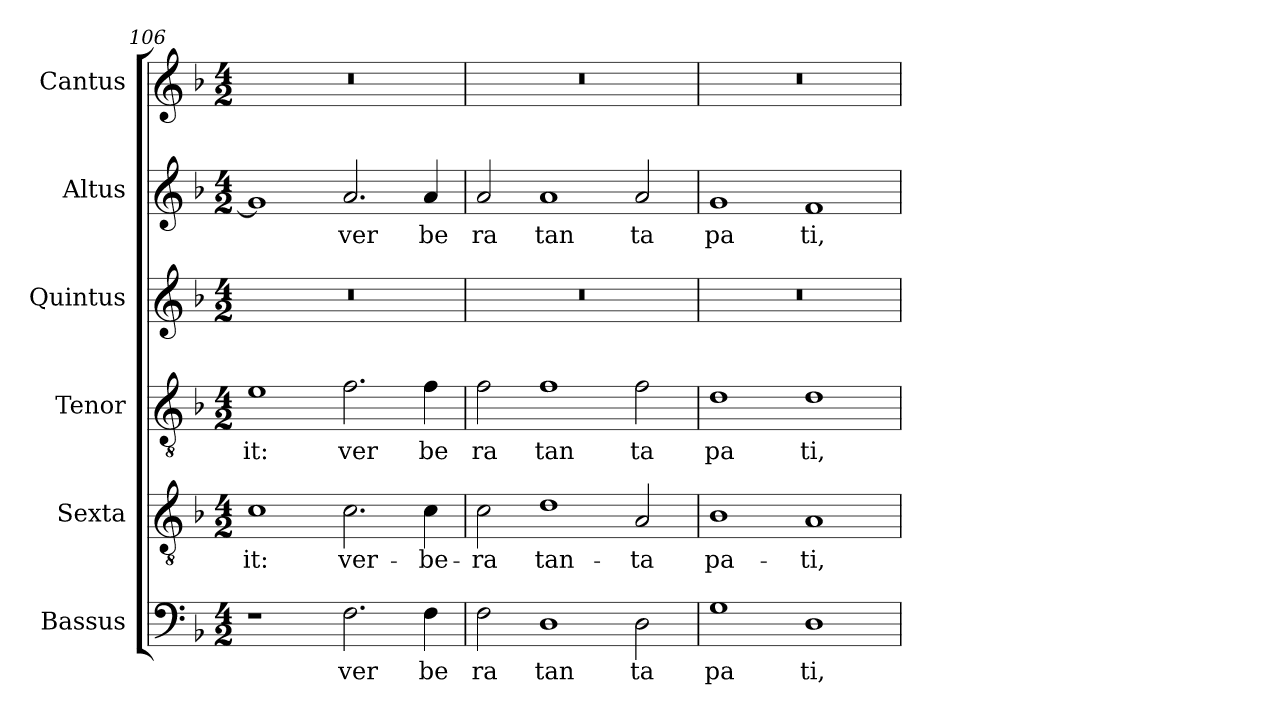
**kern	**text	**kern	**text	**kern	**text	**kern	**kern	**text	**kern
*part6	*part6	*part5	*part5	*part4	*part4	*part3	*part2	*part2	*part1
*staff6	*staff6	*staff5	*staff5	*staff4	*staff4	*staff3	*staff2	*staff2	*staff1
*I"Bassus	*	*I"Sexta	*	*I"Tenor	*	*I"Quintus	*I"Altus	*	*I"Cantus
*I'Bassus	*	*I'Sexta	*	*I'Tenor	*	*I'Quintus	*I'Altus	*	*I'Cantus
*clefF4	*	*clefGv2	*	*clefGv2	*	*clefG2	*clefG2	*	*clefG2
*k[b-]	*	*k[b-]	*	*k[b-]	*	*k[b-]	*k[b-]	*	*k[b-]
*F:	*	*F:	*	*F:	*	*F:	*F:	*	*F:
*M4/2	*	*M4/2	*	*M4/2	*	*M4/2	*M4/2	*	*M4/2
=106	=106	=106	=106	=106	=106	=106	=106	=106	=106
!	!	!	!LO:LY:b:cj	!	!LO:LY:b:cj	!	!	!	!
1r	.	1c	-it:	1e	it:	0r	1g]	.	0r
!	!LO:LY:b:cj	!	!LO:LY:b:cj	!	!LO:LY:b:cj	!	!	!LO:LY:b:cj	!
2.F\	ver	2.c\	ver-	2.f\	ver	.	2.a/	ver	.
!	!LO:LY:b:cj	!	!LO:LY:b:cj	!	!LO:LY:b:cj	!	!	!LO:LY:b:cj	!
4F\	be	4c\	-be-	4f\	be	.	4a/	be	.
=107	=107	=107	=107	=107	=107	=107	=107	=107	=107
!	!LO:LY:b:cj	!	!LO:LY:b:cj	!	!LO:LY:b:cj	!	!	!LO:LY:b:cj	!
2F\	ra	2c\	-ra	2f\	ra	0r	2a/	ra	0r
!	!LO:LY:b:cj	!	!LO:LY:b:cj	!	!LO:LY:b:cj	!	!	!LO:LY:b:cj	!
1D	tan	1d	tan-	1f	tan	.	1a	tan	.
!	!LO:LY:b:cj	!	!LO:LY:b:cj	!	!LO:LY:b:cj	!	!	!LO:LY:b:cj	!
2D\	ta	2A/	-ta	2f\	ta	.	2a/	ta	.
=108	=108	=108	=108	=108	=108	=108	=108	=108	=108
!	!LO:LY:b:cj	!	!LO:LY:b:cj	!	!LO:LY:b:cj	!	!	!LO:LY:b:cj	!
1G	pa	1B-	pa-	1d	pa	0r	1g	pa	0r
!	!LO:LY:b:cj	!	!LO:LY:b:cj	!	!LO:LY:b:cj	!	!	!LO:LY:b:cj	!
1D	ti,	1A	-ti,	1d	ti,	.	1f	ti,	.
=	=	=	=	=	=	=	=	=	=
*-	*-	*-	*-	*-	*-	*-	*-	*-	*-
